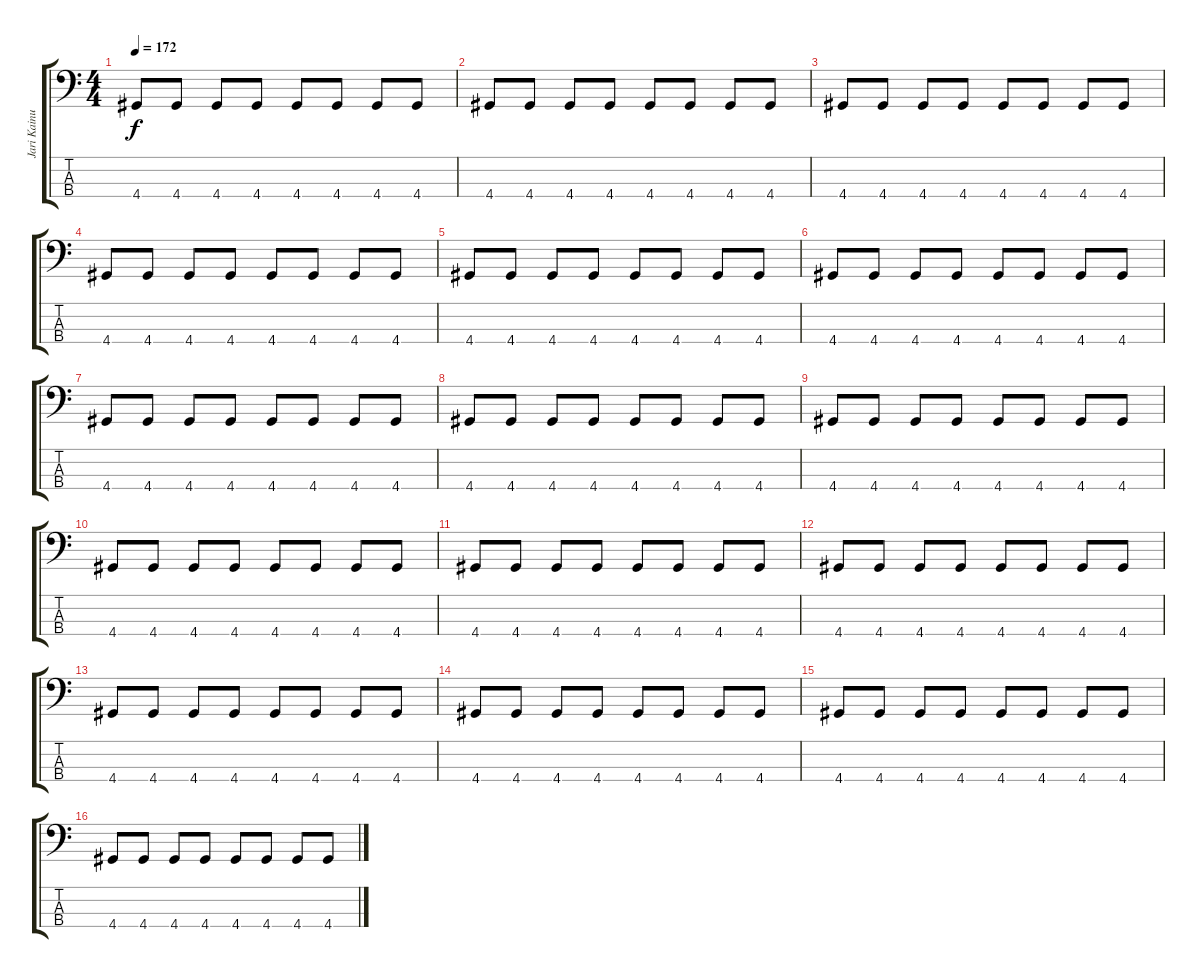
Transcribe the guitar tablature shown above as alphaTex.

\track ("Jari Kainulainen" "Jari Kainu") {instrument electricbassfinger}
\staff {score tabs}
\tuning (G2 D2 A1 E1) {hide}
\ts (4 4)
\tempo 172
\clef f4
\ks c
4.4.8{dy f} 4.4.8 4.4.8 4.4.8 4.4.8 4.4.8 4.4.8 4.4.8 |
4.4.8 4.4.8 4.4.8 4.4.8 4.4.8 4.4.8 4.4.8 4.4.8 |
4.4.8 4.4.8 4.4.8 4.4.8 4.4.8 4.4.8 4.4.8 4.4.8 |
4.4.8 4.4.8 4.4.8 4.4.8 4.4.8 4.4.8 4.4.8 4.4.8 |
4.4.8 4.4.8 4.4.8 4.4.8 4.4.8 4.4.8 4.4.8 4.4.8 |
4.4.8 4.4.8 4.4.8 4.4.8 4.4.8 4.4.8 4.4.8 4.4.8 |
4.4.8 4.4.8 4.4.8 4.4.8 4.4.8 4.4.8 4.4.8 4.4.8 |
4.4.8 4.4.8 4.4.8 4.4.8 4.4.8 4.4.8 4.4.8 4.4.8 |
4.4.8 4.4.8 4.4.8 4.4.8 4.4.8 4.4.8 4.4.8 4.4.8 |
4.4.8 4.4.8 4.4.8 4.4.8 4.4.8 4.4.8 4.4.8 4.4.8 |
4.4.8 4.4.8 4.4.8 4.4.8 4.4.8 4.4.8 4.4.8 4.4.8 |
4.4.8 4.4.8 4.4.8 4.4.8 4.4.8 4.4.8 4.4.8 4.4.8 |
4.4.8 4.4.8 4.4.8 4.4.8 4.4.8 4.4.8 4.4.8 4.4.8 |
4.4.8 4.4.8 4.4.8 4.4.8 4.4.8 4.4.8 4.4.8 4.4.8 |
4.4.8 4.4.8 4.4.8 4.4.8 4.4.8 4.4.8 4.4.8 4.4.8 |
4.4.8 4.4.8 4.4.8 4.4.8 4.4.8 4.4.8 4.4.8 4.4.8
